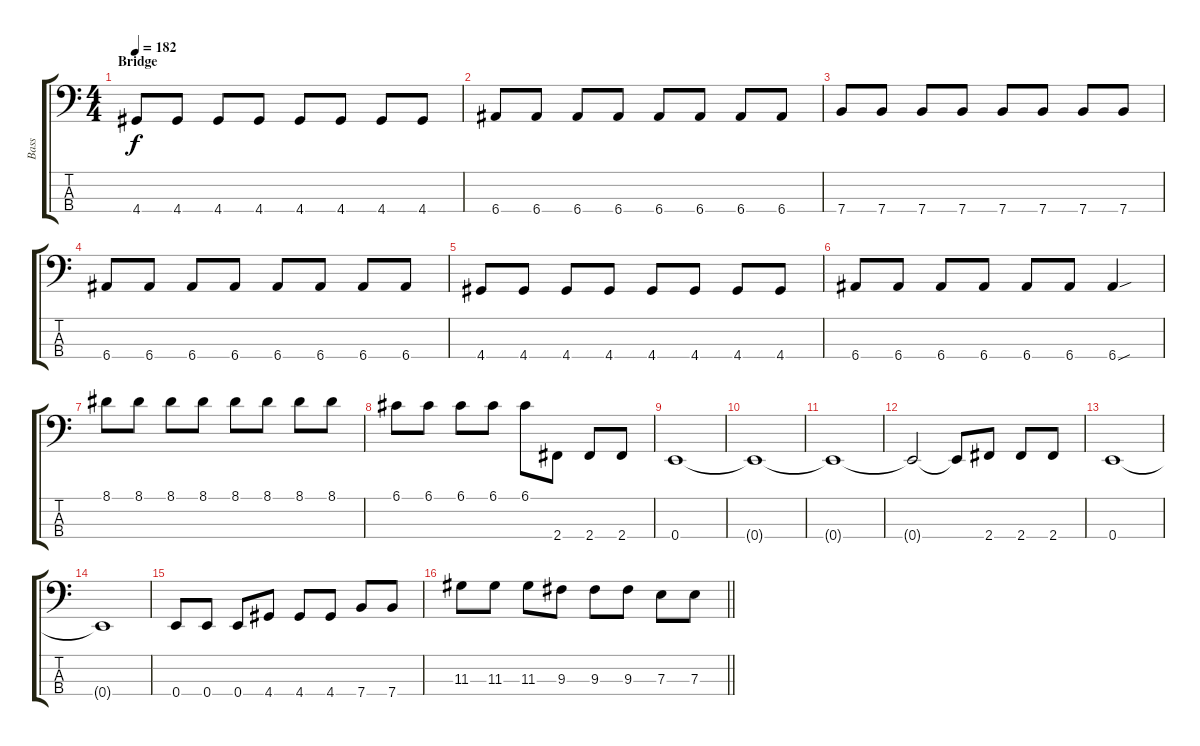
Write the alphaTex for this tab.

\track ("Bass" "Bass") {instrument electricbasspick}
\staff {score tabs}
\tuning (G2 D2 A1 E1) {hide}
\ts (4 4)
\section ("" "Bridge")
\tempo 182
\clef f4
\ks c
4.4.8{dy f} 4.4.8 4.4.8 4.4.8 4.4.8 4.4.8 4.4.8 4.4.8 |
6.4.8 6.4.8 6.4.8 6.4.8 6.4.8 6.4.8 6.4.8 6.4.8 |
7.4.8 7.4.8 7.4.8 7.4.8 7.4.8 7.4.8 7.4.8 7.4.8 |
6.4.8 6.4.8 6.4.8 6.4.8 6.4.8 6.4.8 6.4.8 6.4.8 |
4.4.8 4.4.8 4.4.8 4.4.8 4.4.8 4.4.8 4.4.8 4.4.8 |
6.4.8 6.4.8 6.4.8 6.4.8 6.4.8 6.4.8 6.4{sou}.4 |
8.1.8 8.1.8 8.1.8 8.1.8 8.1.8 8.1.8 8.1.8 8.1.8 |
6.1.8 6.1.8 6.1.8 6.1.8 6.1.8 2.4.8 2.4.8 2.4.8 |
0.4.1 |
0.4{t}.1 |
0.4{t}.1 |
0.4{t}.2 0.4{t}.8 2.4.8 2.4.8 2.4.8 |
0.4.1 |
0.4{t}.1 |
0.4.8 0.4.8 0.4.8 4.4.8 4.4.8 4.4.8 7.4.8 7.4.8 |
\barLineRight lightlight
11.3.8 11.3.8 11.3.8 9.3.8 9.3.8 9.3.8 7.3.8 7.3.8
